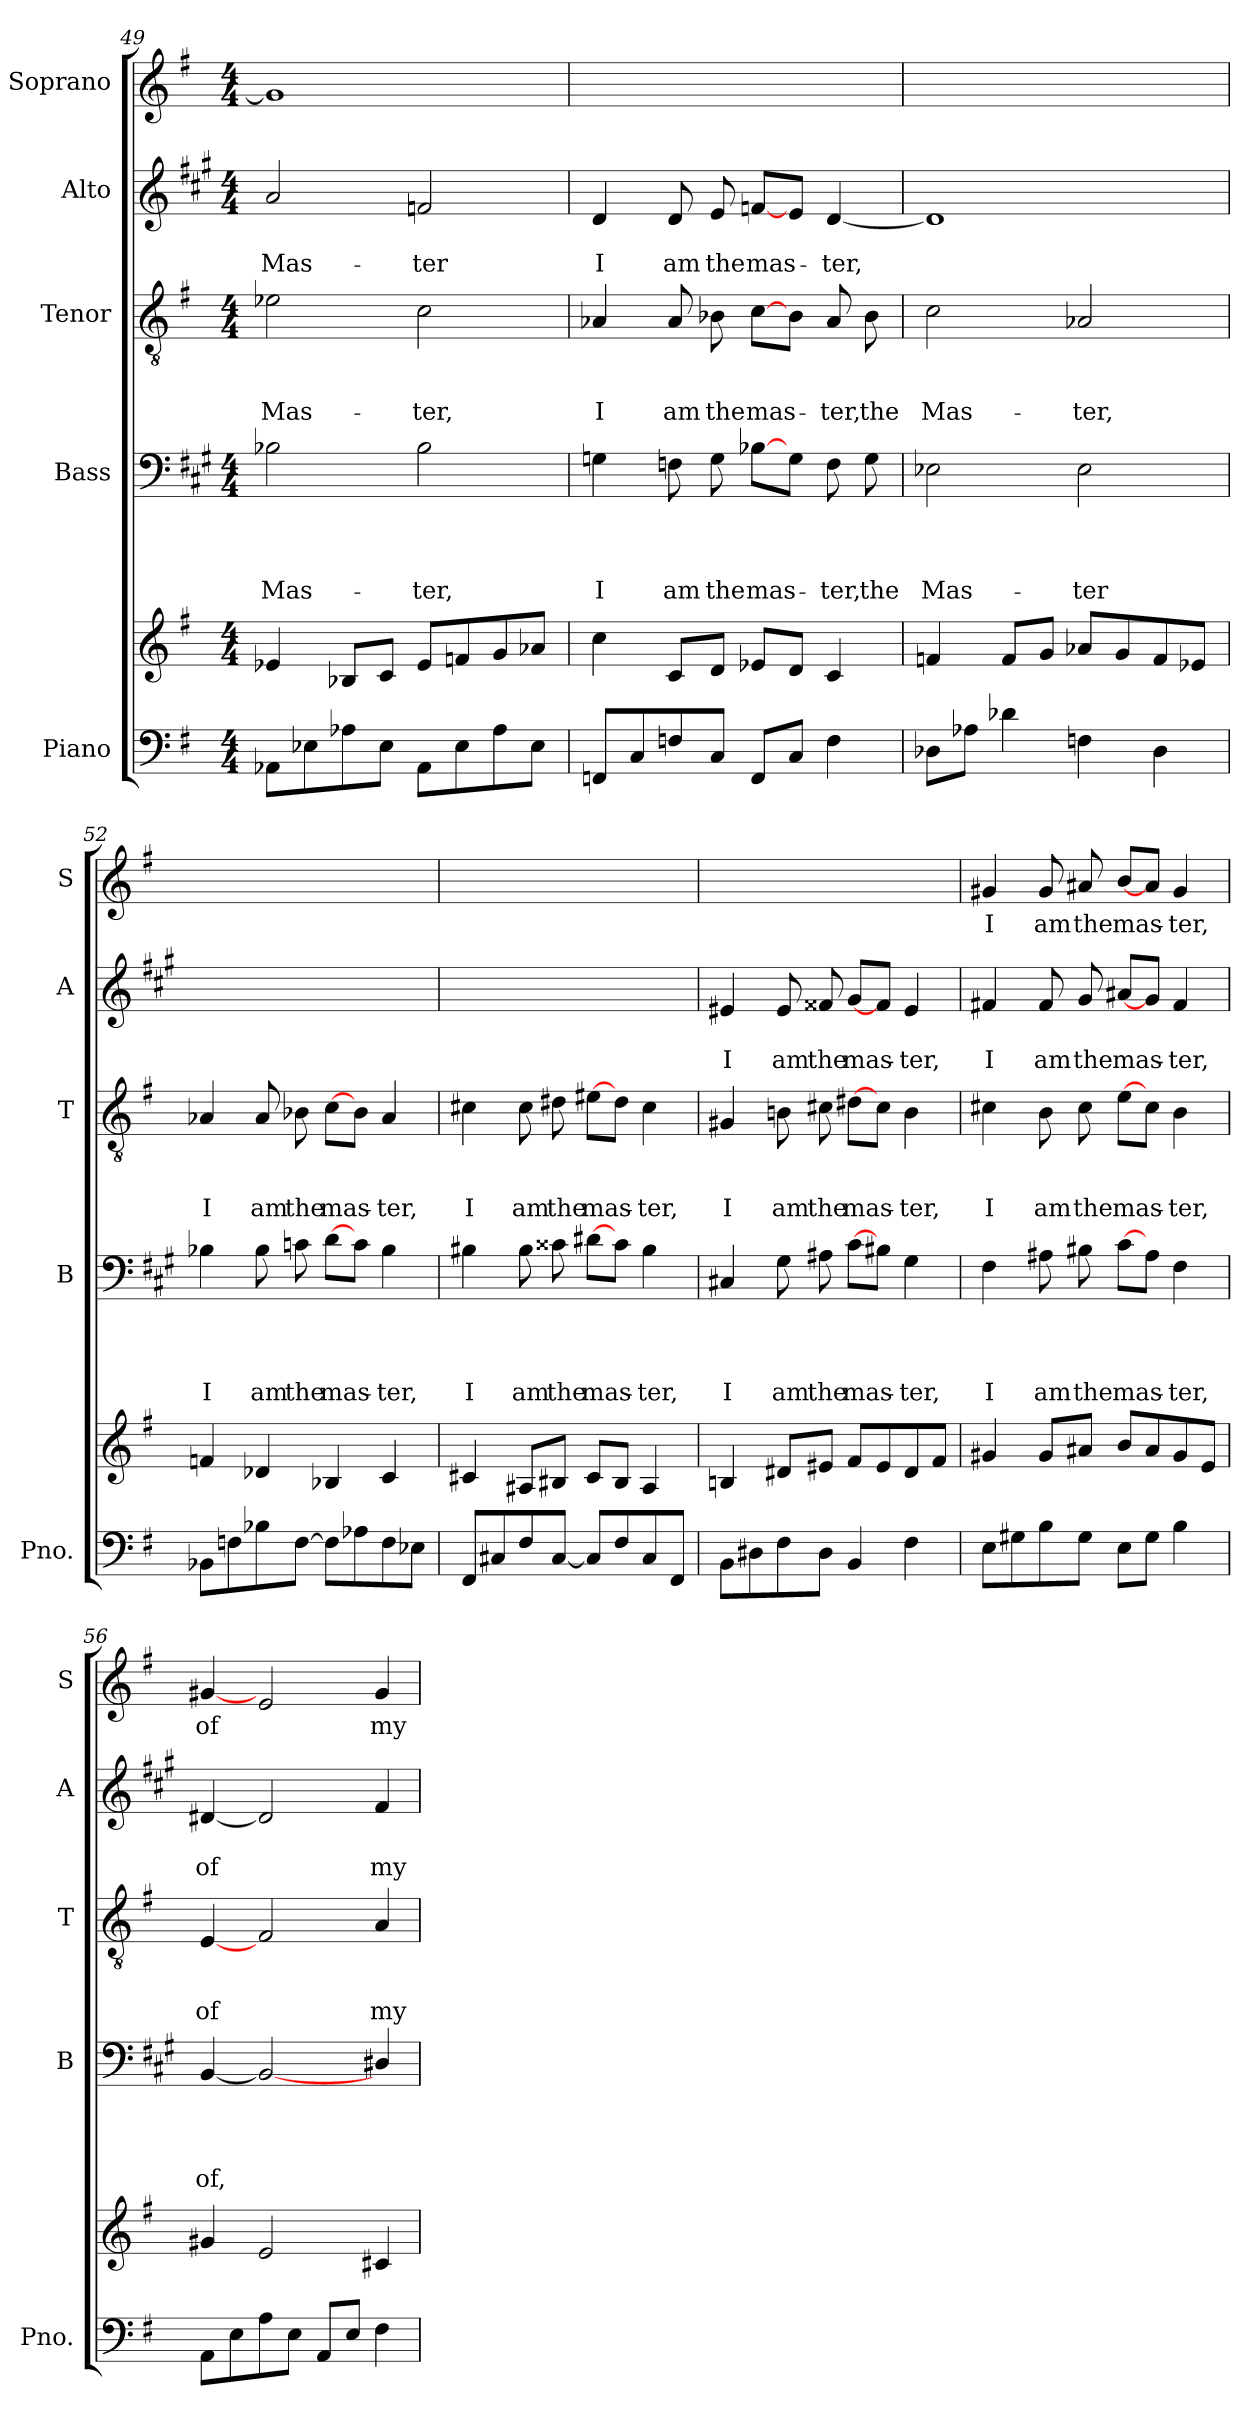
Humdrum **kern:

**kern	**kern	**kern	**text	**text	**text	**text	**kern	**text	**text	**text	**kern	**text	**text	**kern	**text
*part5	*part5	*part4	*part4	*part4	*part4	*part4	*part3	*part3	*part3	*part3	*part2	*part2	*part2	*part1	*part1
*staff6	*staff5	*staff4	*staff4	*staff4	*staff4	*staff4	*staff3	*staff3	*staff3	*staff3	*staff2	*staff2	*staff2	*staff1	*staff1
*I"Piano	*	*I"Bass	*	*	*	*	*I"Tenor	*	*	*	*I"Alto	*	*	*I"Soprano	*
*I'Pno.	*	*I'B	*	*	*	*	*I'T	*	*	*	*I'A	*	*	*I'S	*
*clefF4	*clefG2	*clefF4	*	*	*	*	*clefGv2	*	*	*	*clefG2	*	*	*clefG2	*
*	*	*ITrd1c2	*	*	*	*	*	*	*	*	*ITrd1c2	*	*	*	*
*k[f#]	*k[f#]	*k[f#]	*	*	*	*	*k[f#]	*	*	*	*k[f#]	*	*	*k[f#]	*
*G:	*G:	*G:	*	*	*	*	*G:	*	*	*	*G:	*	*	*G:	*
*M4/4	*M4/4	*M4/4	*	*	*	*	*M4/4	*	*	*	*M4/4	*	*	*M4/4	*
=49	=49	=49	=49	=49	=49	=49	=49	=49	=49	=49	=49	=49	=49	=49	=49
!	!	!	!	!	!	!LO:LY:b	!	!	!	!LO:LY:b	!	!	!LO:LY:b	!	!
8AA-X\L	4e-X/	2A-X\	.	.	.	Mas-	2e-X\	.	.	Mas-	2g/	.	Mas-	1g]	.
8E-X\	.	.	.	.	.	.	.	.	.	.	.	.	.	.	.
8A-X\	8B-X/L	.	.	.	.	.	.	.	.	.	.	.	.	.	.
8E-\J	8c/J	.	.	.	.	.	.	.	.	.	.	.	.	.	.
!	!	!	!	!	!	!LO:LY:b	!	!	!	!LO:LY:b	!	!	!LO:LY:b	!	!
8AA-\L	8e-/L	2A-\	.	.	.	-ter,	2c\	.	.	-ter,	2e-X/	.	-ter	.	.
8E-\	8fn/	.	.	.	.	.	.	.	.	.	.	.	.	.	.
8A-\	8g/	.	.	.	.	.	.	.	.	.	.	.	.	.	.
8E-\J	8a-X/J	.	.	.	.	.	.	.	.	.	.	.	.	.	.
!!LO:LB:g=z
=50	=50	=50	=50	=50	=50	=50	=50	=50	=50	=50	=50	=50	=50	=50	=50
!	!	!	!	!	!	!LO:LY:b	!	!	!	!LO:LY:b	!	!	!LO:LY:b	!	!
8FFn/L	4cc\	4Fn\	.	.	.	I	4A-X/	.	.	I	4c/	.	I	1ryy	.
8C/	.	.	.	.	.	.	.	.	.	.	.	.	.	.	.
!	!	!	!	!	!	!LO:LY:b	!	!	!	!LO:LY:b	!	!	!LO:LY:b	!	!
8Fn/	8c/L	8E-X\	.	.	.	am	8A-/	.	.	am	8c/	.	am	.	.
!	!	!	!	!	!	!LO:LY:b	!	!	!	!LO:LY:b	!	!	!LO:LY:b	!	!
8C/J	8d/J	8F\	.	.	.	the	8B-X\	.	.	the	8d/	.	the	.	.
!	!	!	!	!	!	!LO:LY:b	!	!	!	!LO:LY:b	!	!	!LO:LY:b	!	!
8FF/L	8e-X/L	[8A-X\L	.	.	.	mas-	[8c\L	.	.	mas-	[8e-X/L	.	mas-	.	.
8C/J	8d/J	8F\J	.	.	.	.	8B-\J	.	.	.	8d/J	.	.	.	.
!	!	!	!	!	!	!LO:LY:b	!	!	!	!LO:LY:b	!	!	!LO:LY:b	!	!
4F\	4c/	8E-\	.	.	.	-ter,	8A-/	.	.	-ter,	[4c/	.	-ter,	.	.
!	!	!	!	!	!	!LO:LY:b	!	!	!	!LO:LY:b	!	!	!	!	!
.	.	8F\	.	.	.	the	8B-\	.	.	the	.	.	.	.	.
=51	=51	=51	=51	=51	=51	=51	=51	=51	=51	=51	=51	=51	=51	=51	=51
!	!	!	!	!	!	!LO:LY:b	!	!	!	!LO:LY:b	!	!	!	!	!
8D-X\L	4fn/	2D-X\	.	.	.	Mas-	2c\	.	.	Mas-	1c]	.	.	1ryy	.
8A-X\J	.	.	.	.	.	.	.	.	.	.	.	.	.	.	.
4d-X\	8f/L	.	.	.	.	.	.	.	.	.	.	.	.	.	.
.	8g/J	.	.	.	.	.	.	.	.	.	.	.	.	.	.
!	!	!	!	!	!	!LO:LY:b	!	!	!	!LO:LY:b	!	!	!	!	!
4Fn\	8a-X/L	2D-\	.	.	.	-ter	2A-X/	.	.	-ter,	.	.	.	.	.
.	8g/	.	.	.	.	.	.	.	.	.	.	.	.	.	.
4D-\	8f/	.	.	.	.	.	.	.	.	.	.	.	.	.	.
.	8e-X/J	.	.	.	.	.	.	.	.	.	.	.	.	.	.
=52	=52	=52	=52	=52	=52	=52	=52	=52	=52	=52	=52	=52	=52	=52	=52
!	!	!	!	!	!	!LO:LY:b	!	!	!	!LO:LY:b	!	!	!	!	!
8BB-X\L	4fn/	4A-X\	.	.	.	I	4A-X/	.	.	I	1ryy	.	.	1ryy	.
8Fn\	.	.	.	.	.	.	.	.	.	.	.	.	.	.	.
!	!	!	!	!	!	!LO:LY:b	!	!	!	!LO:LY:b	!	!	!	!	!
8B-X\	4d-X/	8A-\	.	.	.	am	8A-/	.	.	am	.	.	.	.	.
!	!	!	!	!	!	!LO:LY:b	!	!	!	!LO:LY:b	!	!	!	!	!
[8F\J	.	8B-X\	.	.	.	the	8B-X\	.	.	the	.	.	.	.	.
!	!	!	!	!	!	!LO:LY:b	!	!	!	!LO:LY:b	!	!	!	!	!
8F\L]	4B-X/	[8c\L	.	.	.	mas-	[8c\L	.	.	mas-	.	.	.	.	.
8A-X\	.	8B-\J	.	.	.	.	8B-\J	.	.	.	.	.	.	.	.
!	!	!	!	!	!	!LO:LY:b	!	!	!	!LO:LY:b	!	!	!	!	!
8F\	4c/	4A-\	.	.	.	-ter,	4A-/	.	.	-ter,	.	.	.	.	.
8E-X\J	.	.	.	.	.	.	.	.	.	.	.	.	.	.	.
!!LO:PB:g=z
=53	=53	=53	=53	=53	=53	=53	=53	=53	=53	=53	=53	=53	=53	=53	=53
!	!	!	!	!	!	!LO:LY:b	!	!	!	!LO:LY:b	!	!	!	!	!
8FF#/L	4c#X/	4A#X\	.	.	.	I	4c#X\	.	.	I	1ryy	.	.	1ryy	.
8C#X/	.	.	.	.	.	.	.	.	.	.	.	.	.	.	.
!	!	!	!	!	!	!LO:LY:b	!	!	!	!LO:LY:b	!	!	!	!	!
8F#/	8A#X/L	8A#\	.	.	.	am	8c#\	.	.	am	.	.	.	.	.
!	!	!	!	!	!	!LO:LY:b	!	!	!	!LO:LY:b	!	!	!	!	!
[8C#/J	8B#X/J	8B#X\	.	.	.	the	8d#X\	.	.	the	.	.	.	.	.
!	!	!	!	!	!	!LO:LY:b	!	!	!	!LO:LY:b	!	!	!	!	!
8C#/L]	8c#/L	[8c#X\L	.	.	.	mas-	[8e#X\L	.	.	mas-	.	.	.	.	.
8F#/	8B#/J	8B#\J	.	.	.	.	8d#\J	.	.	.	.	.	.	.	.
!	!	!	!	!	!	!LO:LY:b	!	!	!	!LO:LY:b	!	!	!	!	!
8C#/	4A#/	4A#\	.	.	.	-ter,	4c#\	.	.	-ter,	.	.	.	.	.
8FF#/J	.	.	.	.	.	.	.	.	.	.	.	.	.	.	.
=54	=54	=54	=54	=54	=54	=54	=54	=54	=54	=54	=54	=54	=54	=54	=54
!	!	!	!	!	!	!LO:LY:b	!	!	!	!LO:LY:b	!	!	!LO:LY:b	!	!
8BB\L	4Bni/	4BBni/	.	.	.	I	4G#X/	.	.	I	4d#X/	.	I	1ryy	.
8D#X\	.	.	.	.	.	.	.	.	.	.	.	.	.	.	.
!	!	!	!	!	!	!LO:LY:b	!	!	!	!LO:LY:b	!	!	!LO:LY:b	!	!
8F#\	8d#X/L	8F#i\	.	.	.	am	8Bni\	.	.	am	8d#/	.	am	.	.
!	!	!	!	!	!	!LO:LY:b	!	!	!	!LO:LY:b	!	!	!LO:LY:b	!	!
8D#\J	8e#X/J	8G#X\	.	.	.	the	8c#X\	.	.	the	8e#X/	.	the	.	.
!	!	!	!	!	!	!LO:LY:b	!	!	!	!LO:LY:b	!	!	!LO:LY:b	!	!
4BB/	8f#/L	[8B\L	.	.	.	mas-	[8d#X\L	.	.	mas-	[8f#i/L	.	mas-	.	.
.	8e#/	8A#X\J	.	.	.	.	8c#\J	.	.	.	8e#/J	.	.	.	.
!	!	!	!	!	!	!LO:LY:b	!	!	!	!LO:LY:b	!	!	!LO:LY:b	!	!
4F#\	8d#/	4F#\	.	.	.	-ter,	4B\	.	.	-ter,	4d#/	.	-ter,	.	.
.	8f#/J	.	.	.	.	.	.	.	.	.	.	.	.	.	.
=55	=55	=55	=55	=55	=55	=55	=55	=55	=55	=55	=55	=55	=55	=55	=55
!	!	!	!	!	!	!LO:LY:b	!	!	!	!LO:LY:b	!	!	!LO:LY:b	!	!LO:LY:b
8E\L	4g#X/	4E\	.	.	.	I	4c#X\	.	.	I	4eni/	.	I	4g#X/	I
8G#X\	.	.	.	.	.	.	.	.	.	.	.	.	.	.	.
!	!	!	!	!	!	!LO:LY:b	!	!	!	!LO:LY:b	!	!	!LO:LY:b	!	!LO:LY:b
8B\	8g#/L	8G#X\	.	.	.	am	8B\	.	.	am	8e/	.	am	8g#/	am
!	!	!	!	!	!	!LO:LY:b	!	!	!	!LO:LY:b	!	!	!LO:LY:b	!	!LO:LY:b
8G#\J	8a#X/J	8A#X\	.	.	.	the	8c#\	.	.	the	8f#/	.	the	8a#X/	the
!	!	!	!	!	!	!LO:LY:b	!	!	!	!LO:LY:b	!	!	!LO:LY:b	!	!LO:LY:b
8E\L	8b/L	[8B\L	.	.	.	mas-	[8e\L	.	.	mas-	[8g#X/L	.	mas-	[8b/L	mas-
8G#\J	8a#/	8G#\J	.	.	.	.	8c#\J	.	.	.	8f#/J	.	.	8a#/J	.
!	!	!	!	!	!	!LO:LY:b	!	!	!	!LO:LY:b	!	!	!LO:LY:b	!	!LO:LY:b
4B\	8g#/	4E\	.	.	.	-ter,	4B\	.	.	-ter,	4e/	.	-ter,	4g#/	-ter,
.	8e/J	.	.	.	.	.	.	.	.	.	.	.	.	.	.
!!LO:LB:g=z
=56	=56	=56	=56	=56	=56	=56	=56	=56	=56	=56	=56	=56	=56	=56	=56
!	!	!	!	!	!	!LO:LY:b	!	!	!	!LO:LY:b	!	!	!LO:LY:b	!	!LO:LY:b
8AA\L	4g#X/	[4AA/	.	.	.	of,	[4E/	.	.	of	[4c#X/	.	of	[4g#X/	of
8E\	.	.	.	.	.	.	.	.	.	.	.	.	.	.	.
8A\	2e/	2AA/_	.	.	.	.	2F#/	.	.	.	2c#/]	.	.	2e/	.
8E\J	.	.	.	.	.	.	.	.	.	.	.	.	.	.	.
8AA/L	.	.	.	.	.	.	.	.	.	.	.	.	.	.	.
8E/J	.	.	.	.	.	.	.	.	.	.	.	.	.	.	.
!	!	!	!	!	!	!	!	!	!	!LO:LY:b	!	!	!LO:LY:b	!	!LO:LY:b
4F#\	4c#X/	4C#X/	.	.	.	.	4A/	.	.	my	4e/	.	my	4g#/	my
=	=	=	=	=	=	=	=	=	=	=	=	=	=	=	=
*-	*-	*-	*-	*-	*-	*-	*-	*-	*-	*-	*-	*-	*-	*-	*-
